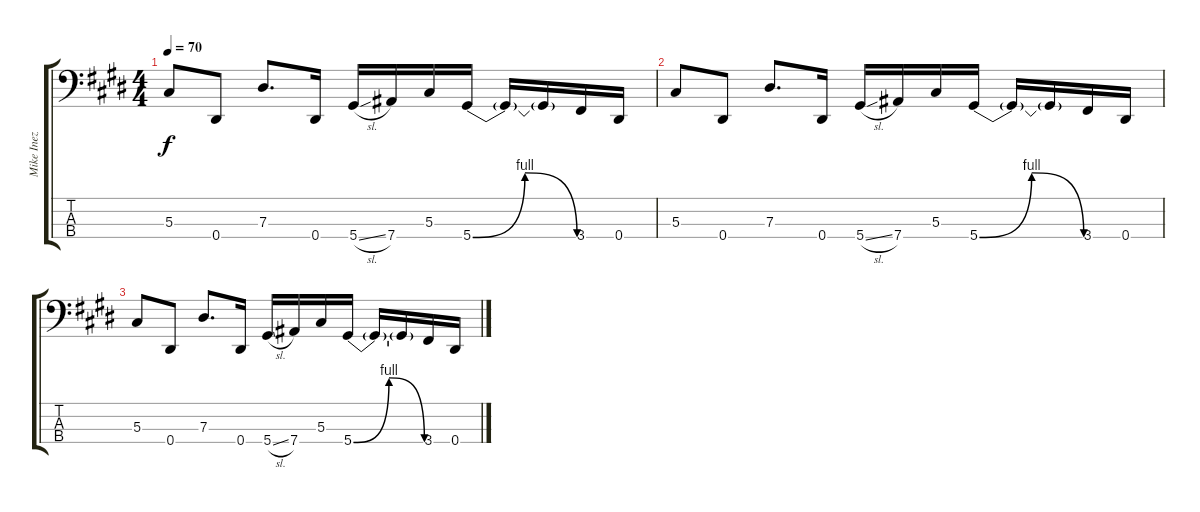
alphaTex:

\track ("Mike Inez - Bass" "Mike Inez ") {instrument electricbasspick}
\staff {score tabs}
\tuning (Gb2 Db2 Ab1 Eb1) {hide}
\ts (4 4)
\tempo 70
\clef f4
\ks e
5.3.8{dy f} 0.4.8 7.3.8{d} 0.4.16 5.4{sl}.16 7.4.16 5.3.16 5.4{be (bendrelease 0 0 30 4 30 4 60 0)}.16 5.4{t}.16 5.4{t}.16 3.4.16 0.4.16 |
5.3.8 0.4.8 7.3.8{d} 0.4.16 5.4{sl}.16 7.4.16 5.3.16 5.4{be (bendrelease 0 0 30 4 30 4 60 0)}.16 5.4{t}.16 5.4{t}.16 3.4.16 0.4.16 |
5.3.8 0.4.8 7.3.8{d} 0.4.16 5.4{sl}.16 7.4.16 5.3.16 5.4{be (bendrelease 0 0 30 4 30 4 60 0)}.16 5.4{t}.16 5.4{t}.16 3.4.16 0.4.16
